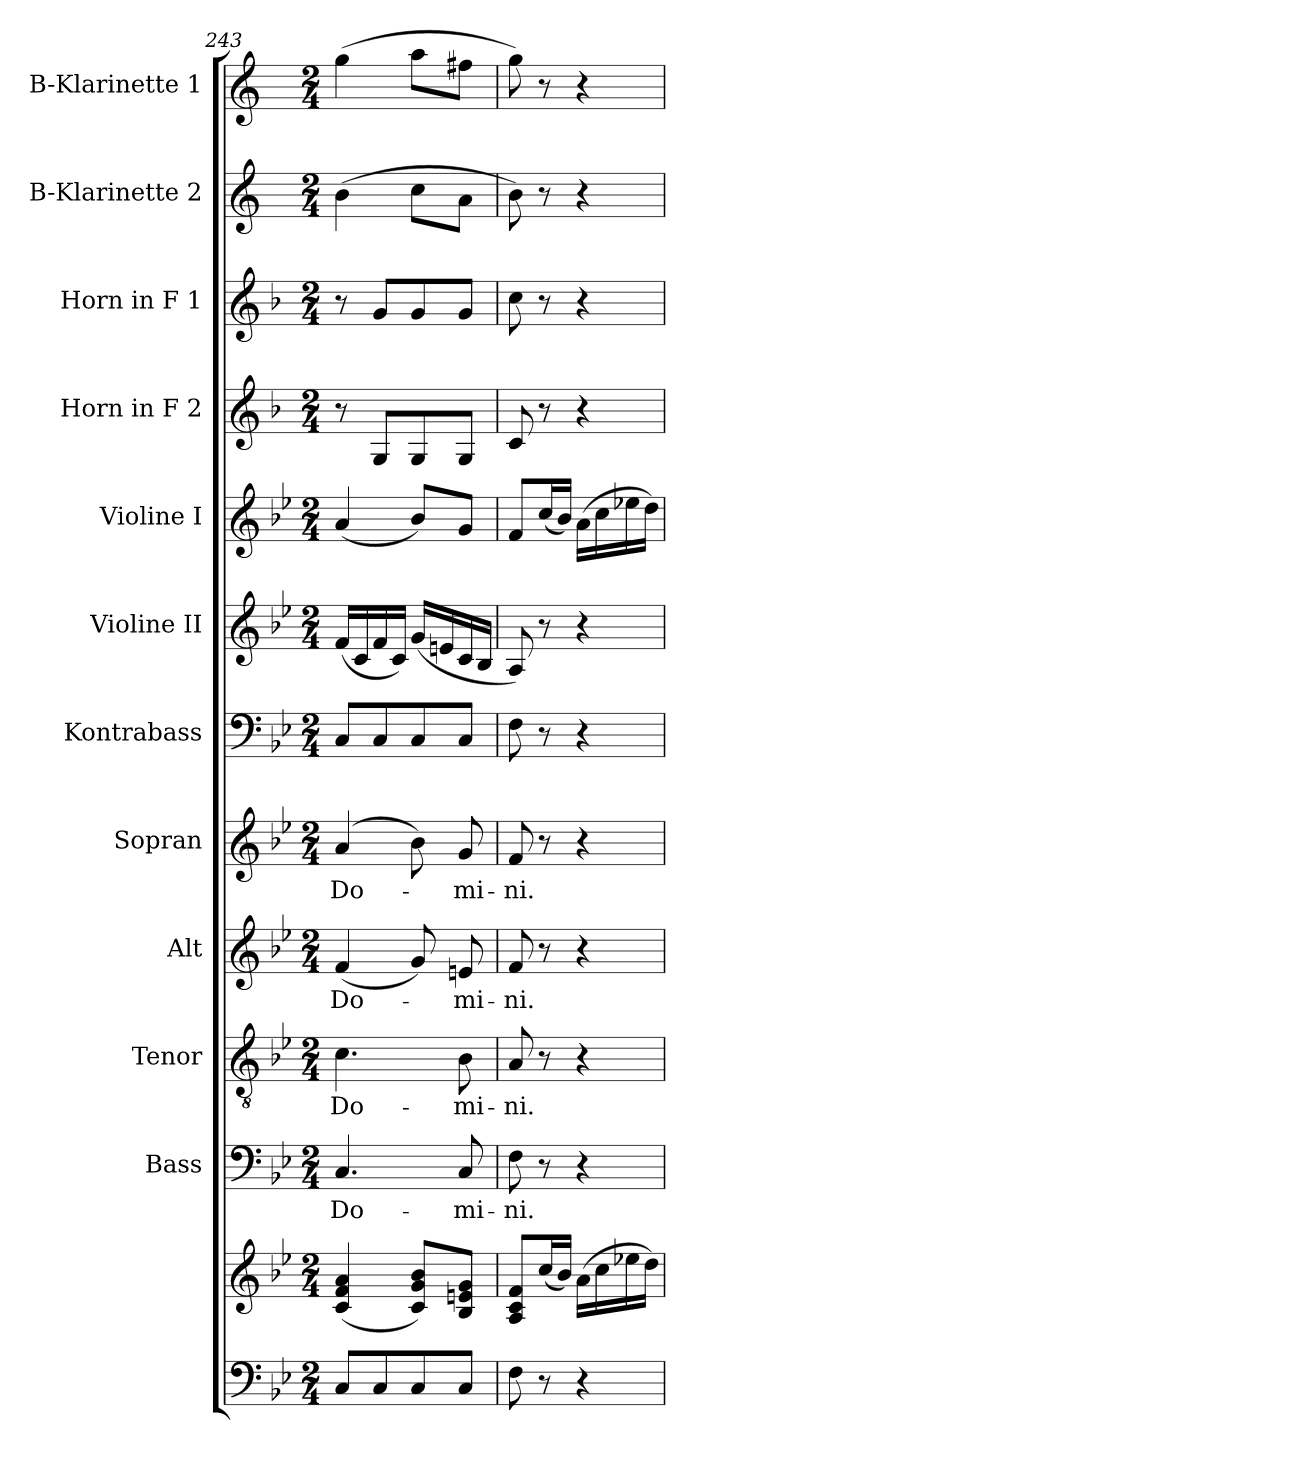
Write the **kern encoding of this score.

**kern	**kern	**kern	**text	**kern	**text	**kern	**text	**kern	**text	**kern	**kern	**kern	**kern	**kern	**kern	**kern
*part12	*part12	*part11	*part11	*part10	*part10	*part9	*part9	*part8	*part8	*part7	*part6	*part5	*part4	*part3	*part2	*part1
*staff13	*staff12	*staff11	*staff11	*staff10	*staff10	*staff9	*staff9	*staff8	*staff8	*staff7	*staff6	*staff5	*staff4	*staff3	*staff2	*staff1
*	*	*I"Bass	*	*I"Tenor	*	*I"Alt	*	*I"Sopran	*	*I"Kontrabass	*I"Violine II	*I"Violine I	*I"Horn in F 2	*I"Horn in F 1	*I"B-Klarinette 2	*I"B-Klarinette 1
*	*	*I'B.	*	*I'T.	*	*I'A.	*	*I'S.	*	*I'Kb.	*I'Vl. II	*I'Vl. I	*	*	*I'B Kl. 2	*I'B Kl. 1
!!LO:PB:g=z
*clefF4	*clefG2	*clefF4	*	*clefGv2	*	*clefG2	*	*clefG2	*	*clefF4	*clefG2	*clefG2	*clefG2	*clefG2	*clefG2	*clefG2
*	*	*	*	*	*	*	*	*	*	*ITrd7c12	*	*	*ITrd4c7	*ITrd4c7	*ITrd1c2	*ITrd1c2
*k[b-e-]	*k[b-e-]	*k[b-e-]	*	*k[b-e-]	*	*k[b-e-]	*	*k[b-e-]	*	*k[b-e-]	*k[b-e-]	*k[b-e-]	*k[b-e-]	*k[b-e-]	*k[b-e-]	*k[b-e-]
*B-:	*B-:	*B-:	*	*B-:	*	*B-:	*	*B-:	*	*B-:	*B-:	*B-:	*B-:	*B-:	*B-:	*B-:
*M2/4	*M2/4	*M2/4	*	*M2/4	*	*M2/4	*	*M2/4	*	*M2/4	*M2/4	*M2/4	*M2/4	*M2/4	*M2/4	*M2/4
=243	=243	=243	=243	=243	=243	=243	=243	=243	=243	=243	=243	=243	=243	=243	=243	=243
!	!	!	!LO:LY:b	!	!LO:LY:b	!	!LO:LY:b	!	!LO:LY:b	!	!	!	!	!	!	!
8C/L	(4c/ 4f/ 4a/	4.C/	Do-	4.c\	Do-	(<4f/	Do-	(4a/	Do-	8CC/L	(<16f/LL	(<4a/	8r	8r	(>4a\	(>4ff\
.	.	.	.	.	.	.	.	.	.	.	16c/	.	.	.	.	.
8C/	.	.	.	.	.	.	.	.	.	8CC/	16f/	.	8C/L	8c/L	.	.
.	.	.	.	.	.	.	.	.	.	.	16c/JJ)	.	.	.	.	.
8C/	8c/ 8g/ 8b-/L)	.	.	.	.	8g/)	.	8b-\)	.	8CC/	(<16g/LL	8b-/L)	8C/	8c/	8b-\L	8gg\L
.	.	.	.	.	.	.	.	.	.	.	16en/	.	.	.	.	.
!	!	!	!LO:LY:b	!	!LO:LY:b	!	!LO:LY:b	!	!LO:LY:b	!	!	!	!	!	!	!
8C/J	8B-/ 8en/ 8g/J	8C/	-mi-	8B-\	-mi-	8en/	-mi-	8g/	-mi-	8CC/J	16c/	8g/J	8C/J	8c/J	8g\J	8een\J
.	.	.	.	.	.	.	.	.	.	.	16B-/JJ	.	.	.	.	.
=244	=244	=244	=244	=244	=244	=244	=244	=244	=244	=244	=244	=244	=244	=244	=244	=244
!	!	!	!LO:LY:b	!	!LO:LY:b	!	!LO:LY:b	!	!LO:LY:b	!	!	!	!	!	!	!
8F\	8A/ 8c/ 8f/L	8F\	-ni.	8A/	-ni.	8f/	-ni.	8f/	-ni.	8FF\	8A/)	8f/L	8F/	8f\	8a\)	8ff\)
8r	(<16cc/L	8r	.	8r	.	8r	.	8r	.	8r	8r	(<16cc/L	8r	8r	8r	8r
.	16b-/JJ)	.	.	.	.	.	.	.	.	.	.	16b-/JJ)	.	.	.	.
4r	(>16a\LL	4r	.	4r	.	4r	.	4r	.	4r	4r	(>16a\LL	4r	4r	4r	4r
.	16cc\	.	.	.	.	.	.	.	.	.	.	16cc\	.	.	.	.
.	16ee-X\	.	.	.	.	.	.	.	.	.	.	16ee-X\	.	.	.	.
.	16dd\JJ)	.	.	.	.	.	.	.	.	.	.	16dd\JJ)	.	.	.	.
=	=	=	=	=	=	=	=	=	=	=	=	=	=	=	=	=
*-	*-	*-	*-	*-	*-	*-	*-	*-	*-	*-	*-	*-	*-	*-	*-	*-
